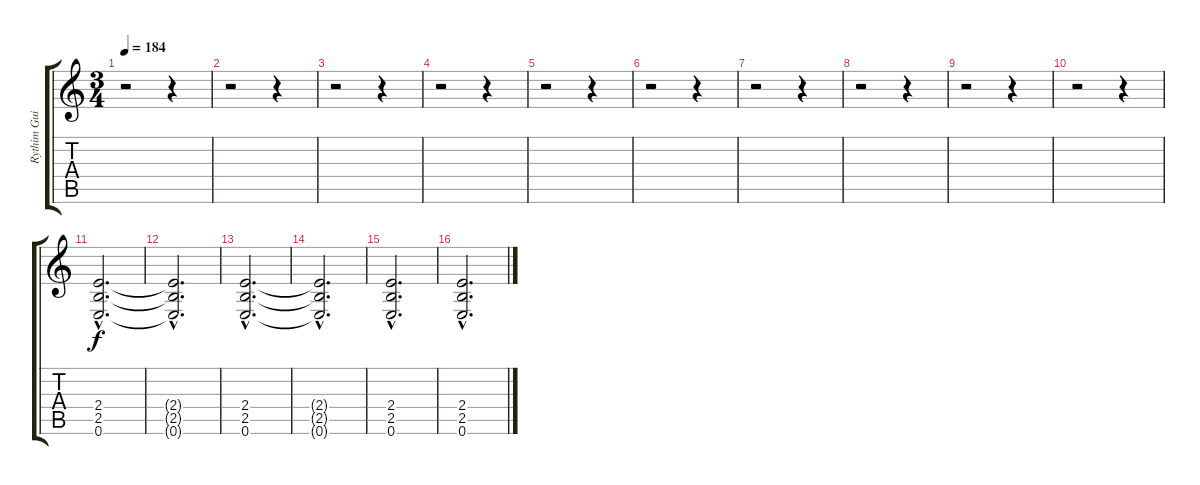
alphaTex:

\track ("Rythim Guitar" "Rythim Gui") {instrument distortionguitar}
\staff {score tabs}
\tuning (E4 B3 G3 D3 A2 E2) {hide}
\ts (3 4)
\tempo 184
\clef g2
\ks c
r.2{dy f} r.4 |
r.2 r.4 |
r.2 r.4 |
r.2 r.4 |
r.2 r.4 |
r.2 r.4 |
r.2 r.4 |
r.2 r.4 |
r.2 r.4 |
r.2 r.4 |
(2.4{hac} 2.5{hac} 0.6{hac}).2{d volume 12} |
(2.4{hac t} 2.5{hac t} 0.6{hac t}).2{d} |
(2.4{hac} 2.5{hac} 0.6{hac}).2{d volume 12} |
(2.4{hac t} 2.5{hac t} 0.6{hac t}).2{d} |
(2.4{hac} 2.5{hac} 0.6{hac}).2{d} |
(2.4{hac} 2.5{hac} 0.6{hac}).2{d}
